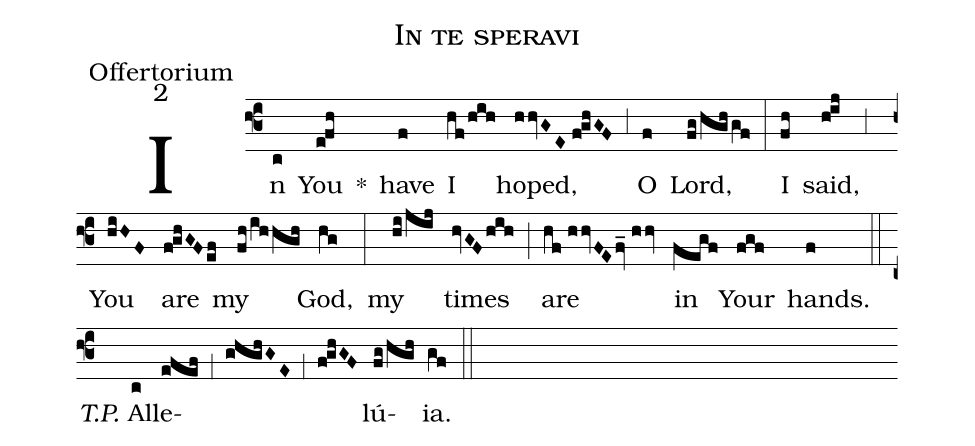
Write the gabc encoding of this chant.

name:In te speravi;
office-part:Offertorium;
mode:2;
%%
(f3) In(c) You(e!fh) *()
have(f) I(hf/hih) hoped,(hhvGE//f!ghGF) (,3) O(f) Lord,(fg/hgh/gf) (:)
I(fh) said,(h!ij) (,3) You(hiHF) are(f!ghGF/ef) my(fh/ihhgh) God,(hg) (:)
my(hi/jij) times(hvGF/hih) (;) are(hf//hhvFEfv_//hhv) in(fegf) Your(fgf) hands.(f) (::)

%%This alleluia is based on that provided for "In omnem terram" (Rome SS XIV L1, fol. 356rb) and Salve sancta parens (Introit) Rome 361va–vb:

<i>T.P.</i> Al(c)le(efef)(,1)(ghghGE)(,1)(f!ghGF)lú(fg/hgh)ia.(gf) (::)
